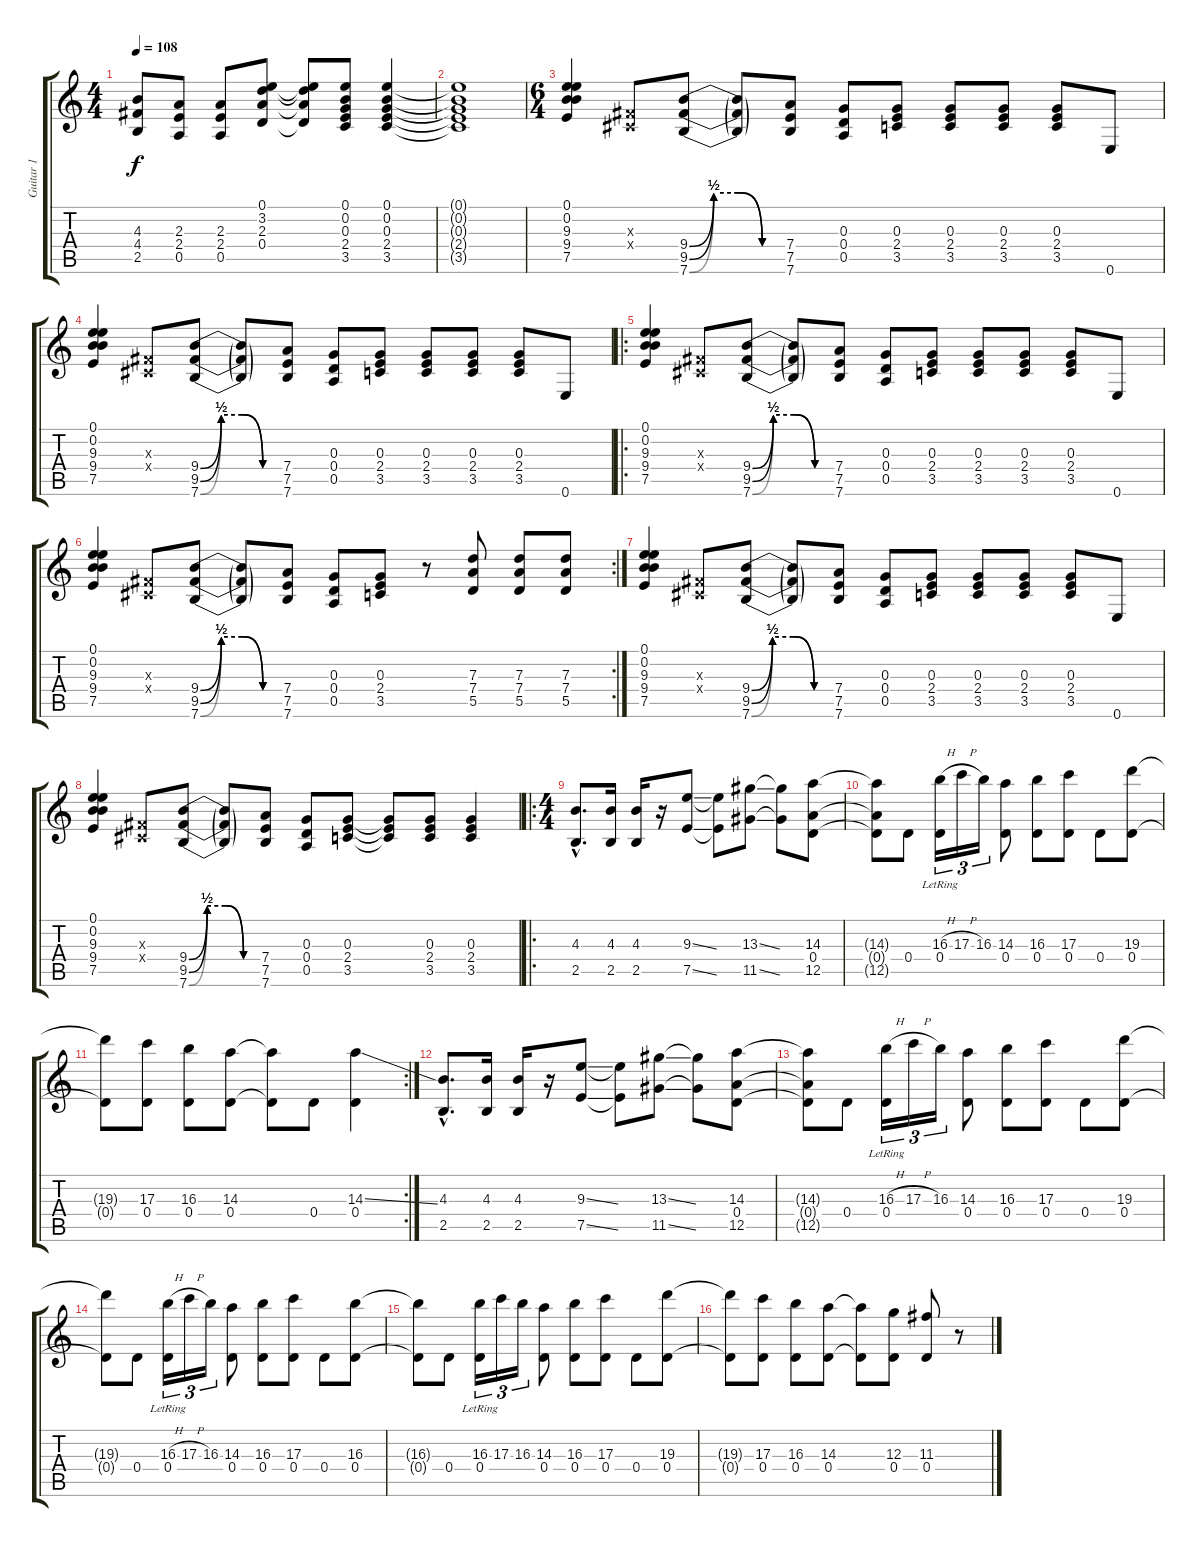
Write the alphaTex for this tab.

\track ("Guitar 1" "Guitar 1") {instrument overdrivenguitar}
\staff {score tabs}
\tuning (E4 B3 G3 D3 A2 E2) {hide}
\ts (4 4)
\tempo 108
\clef g2
\ks c
(4.3{t} 4.4{t} 2.5{t}).8{dy f} (2.3 2.4 0.5).8 (2.3 2.4 0.5).8 (0.1 3.2 2.3 0.4).8 (0.1{t} 3.2{t} 2.3{t} 0.4{t}).8 (0.1 0.2 0.3 2.4 3.5).8 (0.1 0.2 0.3 2.4 3.5).4 |
(0.1{t} 0.2{t} 0.3{t} 2.4{t} 3.5{t}).1 |
\ts (6 4)
(0.1 0.2 9.3 9.4 7.5).4 (-1.3{x} -1.4{x}).8 (9.4{be (custom 0 0 15 2 30 2 45 0 60 0)} 9.5{be (custom 0 0 15 2 30 2 45 0 60 0)} 7.6{be (custom 0 0 15 2 30 2 45 0 60 0)}).8 (9.4{t} 9.5{t} 7.6{t}).8 (7.4 7.5 7.6).8 (0.3 0.4 0.5).8 (0.3 2.4 3.5).8 (0.3 2.4 3.5).8 (0.3 2.4 3.5).8 (0.3 2.4 3.5).8 0.6.8 |
(0.1 0.2 9.3 9.4 7.5).4 (-1.3{x} -1.4{x}).8 (9.4{be (custom 0 0 15 2 30 2 45 0 60 0)} 9.5{be (custom 0 0 15 2 30 2 45 0 60 0)} 7.6{be (custom 0 0 15 2 30 2 45 0 60 0)}).8 (9.4{t} 9.5{t} 7.6{t}).8 (7.4 7.5 7.6).8 (0.3 0.4 0.5).8 (0.3 2.4 3.5).8 (0.3 2.4 3.5).8 (0.3 2.4 3.5).8 (0.3 2.4 3.5).8 0.6.8 |
\ro
(0.1 0.2 9.3 9.4 7.5).4 (-1.3{x} -1.4{x}).8 (9.4{be (custom 0 0 15 2 30 2 45 0 60 0)} 9.5{be (custom 0 0 15 2 30 2 45 0 60 0)} 7.6{be (custom 0 0 15 2 30 2 45 0 60 0)}).8 (9.4{t} 9.5{t} 7.6{t}).8 (7.4 7.5 7.6).8 (0.3 0.4 0.5).8 (0.3 2.4 3.5).8 (0.3 2.4 3.5).8 (0.3 2.4 3.5).8 (0.3 2.4 3.5).8 0.6.8 |
\rc 2
(0.1 0.2 9.3 9.4 7.5).4 (-1.3{x} -1.4{x}).8 (9.4{be (custom 0 0 15 2 30 2 45 0 60 0)} 9.5{be (custom 0 0 15 2 30 2 45 0 60 0)} 7.6{be (custom 0 0 15 2 30 2 45 0 60 0)}).8 (9.4{t} 9.5{t} 7.6{t}).8 (7.4 7.5 7.6).8 (0.3 0.4 0.5).8 (0.3 2.4 3.5).8 r.8 (7.3 7.4 5.5).8 (7.3 7.4 5.5).8 (7.3 7.4 5.5).8 |
(0.1 0.2 9.3 9.4 7.5).4 (-1.3{x} -1.4{x}).8 (9.4{be (custom 0 0 15 2 30 2 45 0 60 0)} 9.5{be (custom 0 0 15 2 30 2 45 0 60 0)} 7.6{be (custom 0 0 15 2 30 2 45 0 60 0)}).8 (9.4{t} 9.5{t} 7.6{t}).8 (7.4 7.5 7.6).8 (0.3 0.4 0.5).8 (0.3 2.4 3.5).8 (0.3 2.4 3.5).8 (0.3 2.4 3.5).8 (0.3 2.4 3.5).8 0.6.8 |
(0.1 0.2 9.3 9.4 7.5).4 (-1.3{x} -1.4{x}).8 (9.4{be (custom 0 0 15 2 30 2 45 0 60 0)} 9.5{be (custom 0 0 15 2 30 2 45 0 60 0)} 7.6{be (custom 0 0 15 2 30 2 45 0 60 0)}).8 (9.4{t} 9.5{t} 7.6{t}).8 (7.4 7.5 7.6).8 (0.3 0.4 0.5).8 (0.3 2.4 3.5).8 (0.3{t} 2.4{t} 3.5{t}).8 (0.3 2.4 3.5).8 (0.3 2.4 3.5).4 |
\ro
\ts (4 4)
(4.3{hac} 2.5{hac}).8{d} (4.3 2.5).16 (4.3 2.5).16 r.16 (9.3{ss} 7.5{ss}).8 (9.3{t} 7.5{t}).8 (13.3{ss} 11.5{ss}).8 (13.3{t} 11.5{t}).8 (14.3 0.4 12.5).8 |
(14.3{t} 0.4{t} 12.5{t}).8 0.4.8 (16.3{h} 0.4{lr}).16{tu (3 2)} 17.3{h}.16{tu (3 2)} 16.3.16{tu (3 2)} (14.3 0.4).8 (16.3 0.4).8 (17.3 0.4).8 0.4.8 (19.3 0.4).8 |
\rc 2
(19.3{t} 0.4{t}).8 (17.3 0.4).8 (16.3 0.4).8 (14.3 0.4).8 (14.3{t} 0.4{t}).8 0.4.8 (14.3{ss} 0.4).4 |
(4.3{hac} 2.5{hac}).8{d} (4.3 2.5).16 (4.3 2.5).16 r.16 (9.3{ss} 7.5{ss}).8 (9.3{t} 7.5{t}).8 (13.3{ss} 11.5{ss}).8 (13.3{t} 11.5{t}).8 (14.3 0.4 12.5).8 |
(14.3{t} 0.4{t} 12.5{t}).8 0.4.8 (16.3{h} 0.4{lr}).16{tu (3 2)} 17.3{h}.16{tu (3 2)} 16.3.16{tu (3 2)} (14.3 0.4).8 (16.3 0.4).8 (17.3 0.4).8 0.4.8 (19.3 0.4).8 |
(19.3{t} 0.4{t}).8 0.4.8 (16.3{h} 0.4{lr}).16{tu (3 2)} 17.3{h}.16{tu (3 2)} 16.3.16{tu (3 2)} (14.3 0.4).8 (16.3 0.4).8 (17.3 0.4).8 0.4.8 (16.3 0.4).8 |
(16.3{t} 0.4{t}).8 0.4.8 (16.3 0.4{lr}).16{tu (3 2)} 17.3.16{tu (3 2)} 16.3.16{tu (3 2)} (14.3 0.4).8 (16.3 0.4).8 (17.3 0.4).8 0.4.8 (19.3 0.4).8 |
(19.3{t} 0.4{t}).8 (17.3 0.4).8 (16.3 0.4).8 (14.3 0.4).8 (14.3{t} 0.4{t}).8 (12.3 0.4).8 (11.3 0.4).8 r.8
